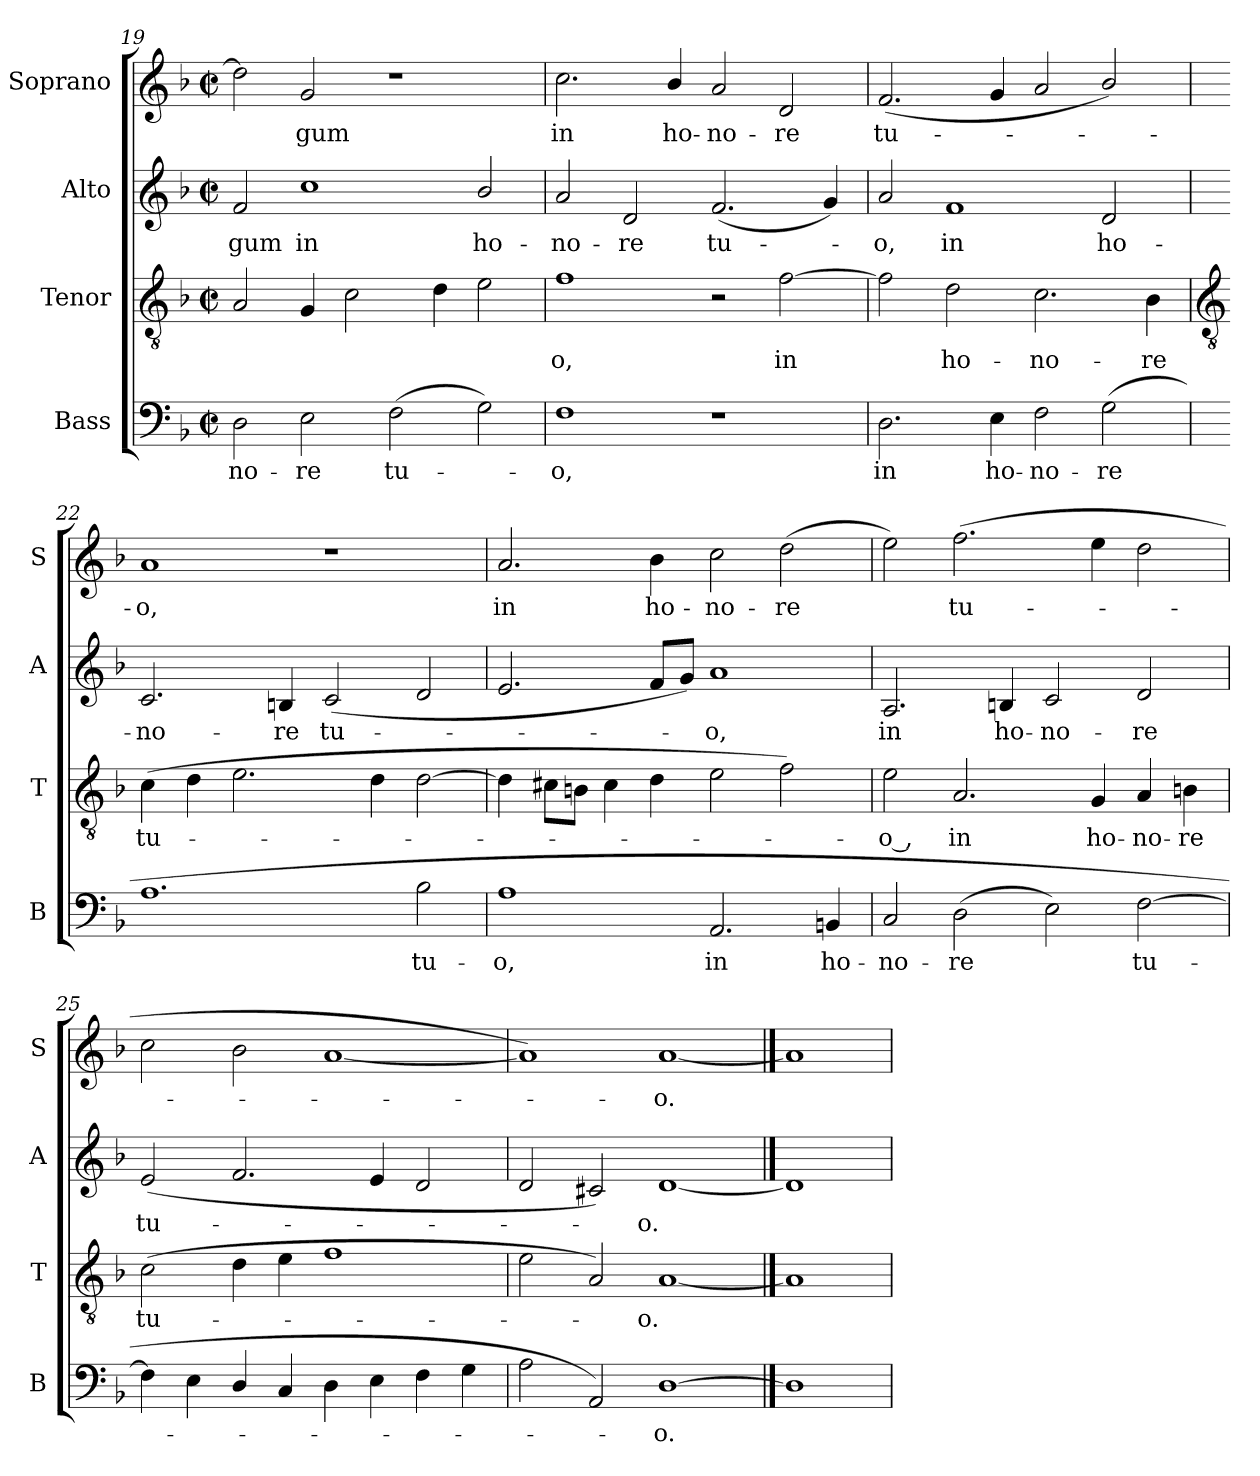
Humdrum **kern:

**kern	**text	**kern	**text	**kern	**text	**kern	**text
*part4	*part4	*part3	*part3	*part2	*part2	*part1	*part1
*staff4	*staff4	*staff3	*staff3	*staff2	*staff2	*staff1	*staff1
*I"Bass	*	*I"Tenor	*	*I"Alto	*	*I"Soprano	*
*I'B	*	*I'T	*	*I'A	*	*I'S	*
*clefF4	*	*clefGv2	*	*clefG2	*	*clefG2	*
*k[b-]	*	*k[b-]	*	*k[b-]	*	*k[b-]	*
*F:	*	*F:	*	*F:	*	*F:	*
*M4/2	*	*M4/2	*	*M4/2	*	*M4/2	*
*met(c|)	*	*met(c|)	*	*met(c|)	*	*met(c|)	*
=19	=19	=19	=19	=19	=19	=19	=19
!	!LO:LY:b	!	!	!	!LO:LY:b	!	!
2D	-no-	2A	.	2f	-gum	2dd]	.
!	!LO:LY:b	!	!	!	!LO:LY:b	!	!LO:LY:b
2E	-re	4G	.	1cc	in	2g	gum
.	.	2c	.	.	.	.	.
!	!LO:LY:b	!	!	!	!	!	!
(>2F	tu-	.	.	.	.	1r	.
.	.	4d	.	.	.	.	.
!	!	!	!	!	!LO:LY:b	!	!
2G)	.	2e	.	2b-/	ho-	.	.
=20	=20	=20	=20	=20	=20	=20	=20
!	!LO:LY:b	!	!LO:LY:b	!	!LO:LY:b	!	!LO:LY:b
1F	o,	1f	o,	2a	-no-	2.cc	in
!	!	!	!	!	!LO:LY:b	!	!
.	.	.	.	2d	-re	.	.
!	!	!	!	!	!	!	!LO:LY:b
.	.	.	.	.	.	4b-/	ho-
!	!	!	!	!	!LO:LY:b	!	!LO:LY:b
1r	.	2r	.	(<2.f	tu-	2a	-no-
!	!	!	!LO:LY:b	!	!	!	!LO:LY:b
.	.	[2f	in	.	.	2d	-re
.	.	.	.	4g)	.	.	.
=21	=21	=21	=21	=21	=21	=21	=21
!	!LO:LY:b	!	!	!	!LO:LY:b	!	!LO:LY:b
2.D	in	2f]	.	2a	o,	(<2.f	tu-
!	!	!	!LO:LY:b	!	!LO:LY:b	!	!
.	.	2d	ho-	1f	in	.	.
!	!LO:LY:b	!	!	!	!	!	!
4E	ho-	.	.	.	.	4g	.
!	!LO:LY:b	!	!LO:LY:b	!	!	!	!
2F	-no-	2.c	-no-	.	.	2a	.
!	!LO:LY:b	!	!	!	!LO:LY:b	!	!
(<2G	-re	.	.	2d	ho-	2b-/)	.
!	!	!	!LO:LY:b	!	!	!	!
.	.	4B-	-re	.	.	.	.
!!LO:LB:g=z
=22	=22	=22	=22	=22	=22	=22	=22
*	*	*clefGv2	*	*	*	*	*
!	!	!	!LO:LY:b	!	!LO:LY:b	!	!LO:LY:b
1.A	.	(>4c	tu-	2.c	-no-	1a	o,
.	.	4d	.	.	.	.	.
.	.	2.e	.	.	.	.	.
!	!	!	!	!	!LO:LY:b	!	!
.	.	.	.	4Bn	-re	.	.
!	!	!	!	!	!LO:LY:b	!	!
.	.	.	.	(<2c	tu-	1r	.
.	.	4d	.	.	.	.	.
!	!LO:LY:b	!	!	!	!	!	!
2B-	tu-	[2d	.	2d	.	.	.
=23	=23	=23	=23	=23	=23	=23	=23
!	!LO:LY:b	!	!	!	!	!	!LO:LY:b
1A	-o,	4d]	.	2.e	.	2.a	in
.	.	8c#XL	.	.	.	.	.
.	.	8BnJ	.	.	.	.	.
.	.	4c#	.	.	.	.	.
!	!	!	!	!	!	!	!LO:LY:b
.	.	4d	.	8fL	.	4b-	ho-
.	.	.	.	8gJ)	.	.	.
!	!LO:LY:b	!	!	!	!LO:LY:b	!	!LO:LY:b
2.AA	in	2e	.	1a	o,	2cc	-no-
!	!	!	!	!	!	!	!LO:LY:b
.	.	2f)	.	.	.	(>2dd	-re
!	!LO:LY:b	!	!	!	!	!	!
4BBn	ho-	.	.	.	.	.	.
=24	=24	=24	=24	=24	=24	=24	=24
!	!LO:LY:b	!	!LO:LY:b	!	!LO:LY:b	!	!
2C	-no-	2e	o ,	2.A	in	2ee)	.
!	!LO:LY:b	!	!LO:LY:b	!	!	!	!LO:LY:b
(>2D	-re	2.A	in	.	.	(>2.ff	tu-
!	!	!	!	!	!LO:LY:b	!	!
.	.	.	.	4Bn	ho-	.	.
!	!	!	!	!	!LO:LY:b	!	!
2E)	.	.	.	2c	-no-	.	.
!	!	!	!LO:LY:b	!	!	!	!
.	.	4G	ho-	.	.	4ee	.
!	!LO:LY:b	!	!LO:LY:b	!	!LO:LY:b	!	!
[2F	tu-	4A	-no-	2d	-re	2dd	.
!	!	!	!LO:LY:b	!	!	!	!
.	.	4Bn	-re	.	.	.	.
=25	=25	=25	=25	=25	=25	=25	=25
!	!	!	!LO:LY:b	!	!LO:LY:b	!	!
4F]	.	(>2c	tu-	(<2e	tu-	2cc	.
4E	.	.	.	.	.	.	.
4D/	.	4d	.	2.f	.	2b-	.
4C	.	4e	.	.	.	.	.
4D	.	1f	.	.	.	[1a	.
4E	.	.	.	4e	.	.	.
4F	.	.	.	2d	.	.	.
4G	.	.	.	.	.	.	.
=26	=26	=26	=26	=26	=26	=26	=26
2A	.	2e	.	2d	.	1a])	.
2AA)	.	2A)	.	2c#X)	.	.	.
!	!LO:LY:b	!	!LO:LY:b	!	!LO:LY:b	!	!LO:LY:b
[1D	o.	[1A	o.	[1d	o.	[1a	o.
==27	==27	==27	==27	==27	==27	==27	==27
1D]	.	1A]	.	1d]	.	1a]	.
=	=	=	=	=	=	=	=
*-	*-	*-	*-	*-	*-	*-	*-
